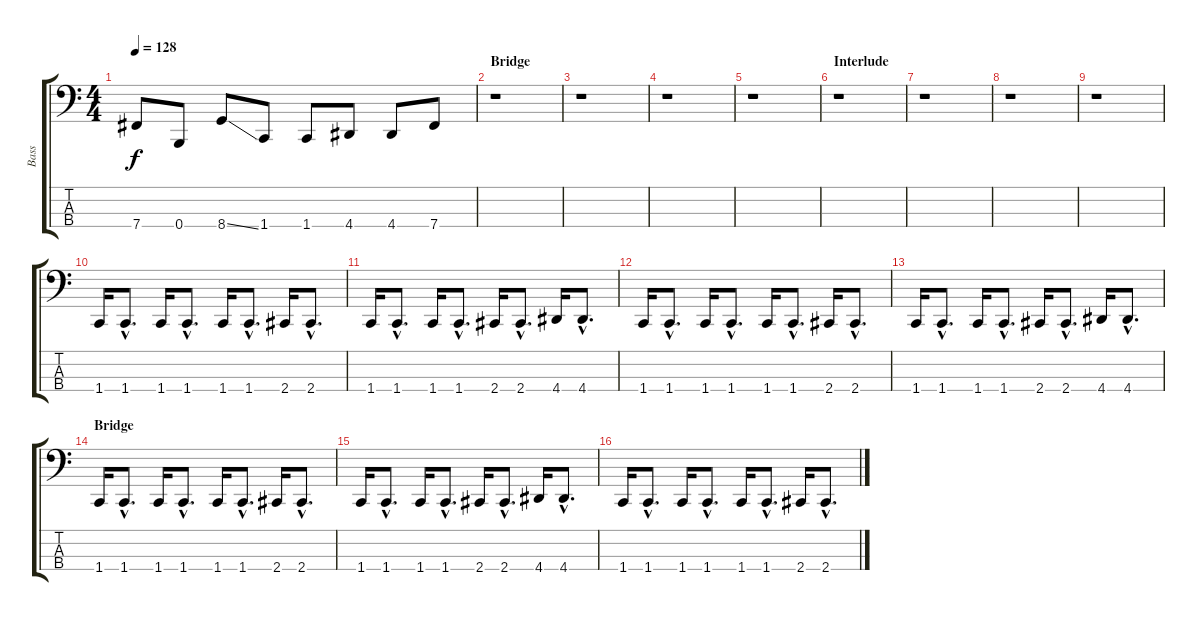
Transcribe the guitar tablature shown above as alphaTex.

\track ("Bass" "Bass") {instrument electricbasspick}
\staff {score tabs}
\tuning (E2 B1 Gb1 B0) {hide}
\ts (4 4)
\tempo 128
\clef f4
\ks c
7.4.8{dy f} 0.4.8 8.4{ss}.8 1.4.8 1.4.8 4.4.8 4.4.8 7.4.8 |
\section ("" "Bridge")
r.1 |
r.1 |
r.1 |
r.1 |
\section ("" "Interlude")
r.1 |
r.1 |
r.1 |
r.1 |
1.4.16 1.4{hac}.8{d} 1.4.16 1.4{hac}.8{d} 1.4.16 1.4{hac}.8{d} 2.4.16 2.4{hac}.8{d} |
1.4.16 1.4{hac}.8{d} 1.4.16 1.4{hac}.8{d} 2.4.16 2.4{hac}.8{d} 4.4.16 4.4{hac}.8{d} |
1.4.16 1.4{hac}.8{d} 1.4.16 1.4{hac}.8{d} 1.4.16 1.4{hac}.8{d} 2.4.16 2.4{hac}.8{d} |
1.4.16 1.4{hac}.8{d} 1.4.16 1.4{hac}.8{d} 2.4.16 2.4{hac}.8{d} 4.4.16 4.4{hac}.8{d} |
\section ("" "Bridge")
1.4.16 1.4{hac}.8{d} 1.4.16 1.4{hac}.8{d} 1.4.16 1.4{hac}.8{d} 2.4.16 2.4{hac}.8{d} |
1.4.16 1.4{hac}.8{d} 1.4.16 1.4{hac}.8{d} 2.4.16 2.4{hac}.8{d} 4.4.16 4.4{hac}.8{d} |
1.4.16 1.4{hac}.8{d} 1.4.16 1.4{hac}.8{d} 1.4.16 1.4{hac}.8{d} 2.4.16 2.4{hac}.8{d}
